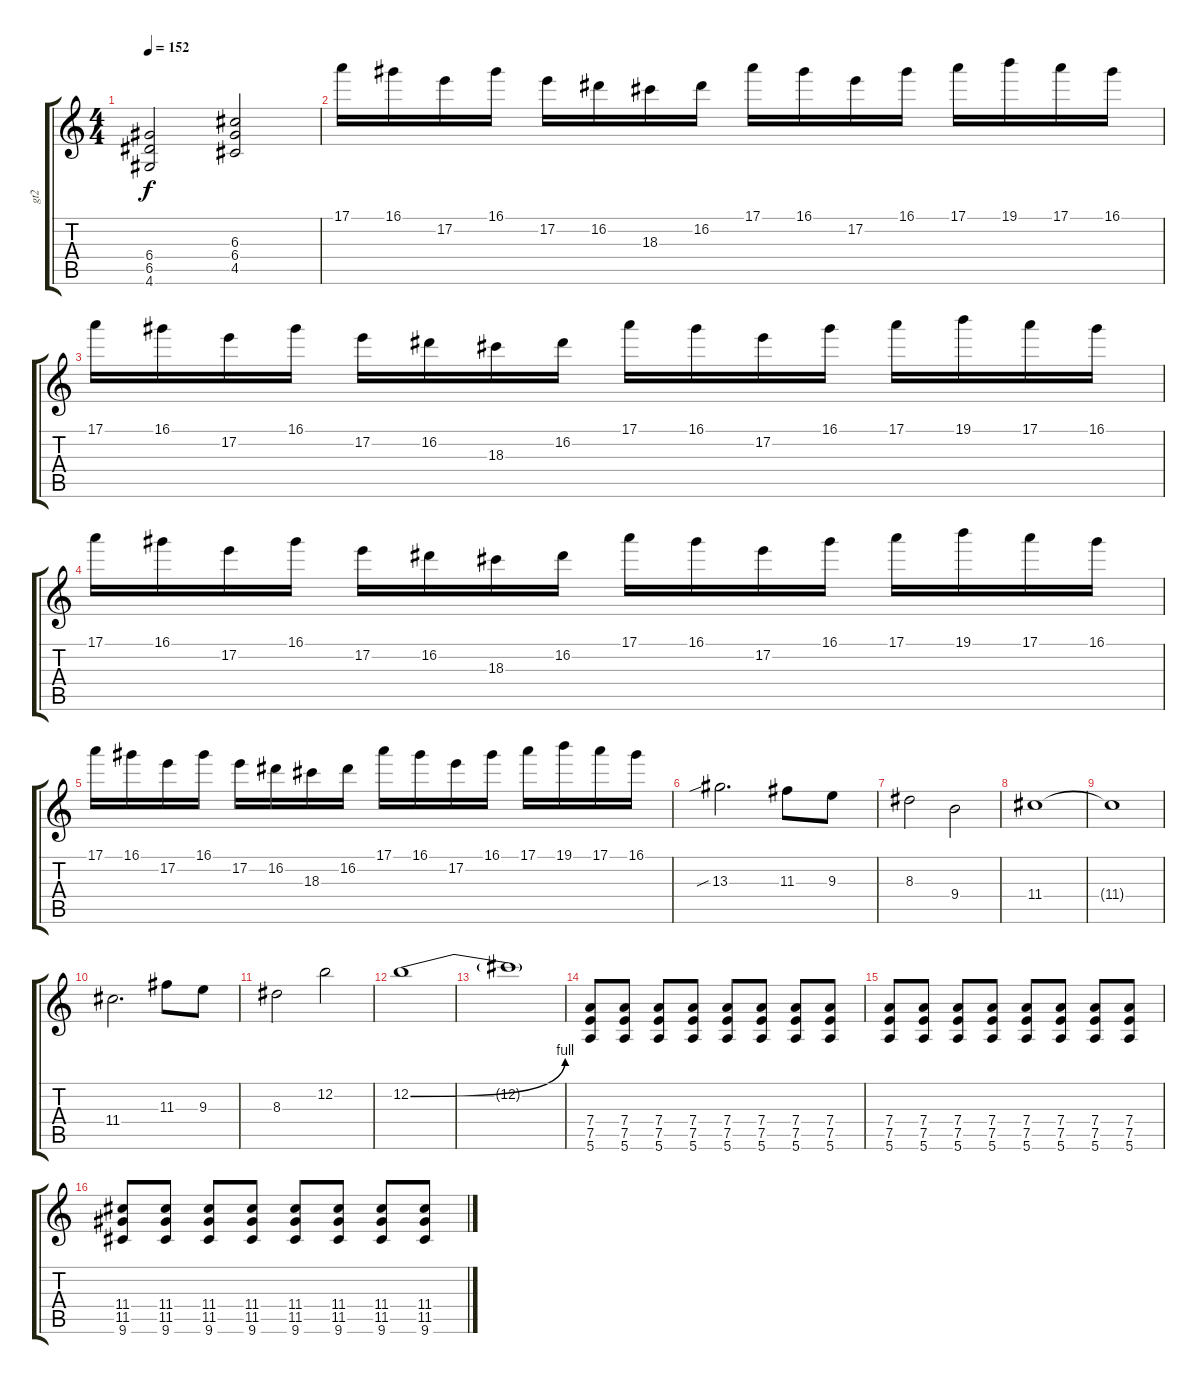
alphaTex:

\track ("gt2" "gt2") {instrument distortionguitar}
\staff {score tabs}
\tuning (E4 B3 G3 D3 A2 E2) {hide}
\ts (4 4)
\tempo 152
\clef g2
\ks c
(6.4 6.5 4.6).2{dy f} (6.3 6.4 4.5).2 |
17.1.16 16.1.16 17.2.16 16.1.16 17.2.16 16.2.16 18.3.16 16.2.16 17.1.16 16.1.16 17.2.16 16.1.16 17.1.16 19.1.16 17.1.16 16.1.16 |
17.1.16 16.1.16 17.2.16 16.1.16 17.2.16 16.2.16 18.3.16 16.2.16 17.1.16 16.1.16 17.2.16 16.1.16 17.1.16 19.1.16 17.1.16 16.1.16 |
17.1.16 16.1.16 17.2.16 16.1.16 17.2.16 16.2.16 18.3.16 16.2.16 17.1.16 16.1.16 17.2.16 16.1.16 17.1.16 19.1.16 17.1.16 16.1.16 |
17.1.16 16.1.16 17.2.16 16.1.16 17.2.16 16.2.16 18.3.16 16.2.16 17.1.16 16.1.16 17.2.16 16.1.16 17.1.16 19.1.16 17.1.16 16.1.16 |
13.3{sib}.2{d} 11.3.8 9.3.8 |
8.3.2 9.4.2 |
11.4.1 |
11.4{t}.1 |
11.4.2{d} 11.3.8 9.3.8 |
8.3.2 12.2.2 |
12.2{be (bend 0 0 60 4)}.1 |
12.2{t}.1 |
(7.4 7.5 5.6).8 (7.4 7.5 5.6).8 (7.4 7.5 5.6).8 (7.4 7.5 5.6).8 (7.4 7.5 5.6).8 (7.4 7.5 5.6).8 (7.4 7.5 5.6).8 (7.4 7.5 5.6).8 |
(7.4 7.5 5.6).8 (7.4 7.5 5.6).8 (7.4 7.5 5.6).8 (7.4 7.5 5.6).8 (7.4 7.5 5.6).8 (7.4 7.5 5.6).8 (7.4 7.5 5.6).8 (7.4 7.5 5.6).8 |
(11.4 11.5 9.6).8 (11.4 11.5 9.6).8 (11.4 11.5 9.6).8 (11.4 11.5 9.6).8 (11.4 11.5 9.6).8 (11.4 11.5 9.6).8 (11.4 11.5 9.6).8 (11.4 11.5 9.6).8
